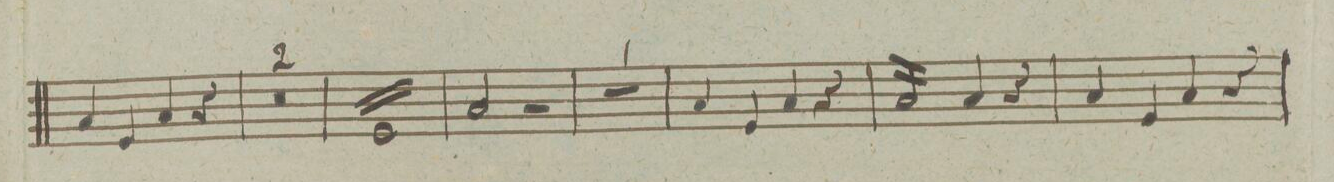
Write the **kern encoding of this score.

**kern
*I"3 Tympano. C. G. F.
*clefF4
*k[]
*met(c|)
*M2/2
4C/
4GG/
4C/
4r
=216
0r
=217
=218
16GG/LL
16GG/
16GG/
16GG/
16GG/
16GG/
16GG/
16GG/
16GG/
16GG/
16GG/
16GG/
16GG/
16GG/
16GG/
16GG/JJ
=219
2C/
2r
=220
1r
=221
4C/
4GG/
4C/
4r
=222
16C/LL
16C/
16C/
16C/
16C/
16C/
16C/
16C/JJ
4C/
4r
=223
4C/
4GG/
4C/
4r
=224
*-
